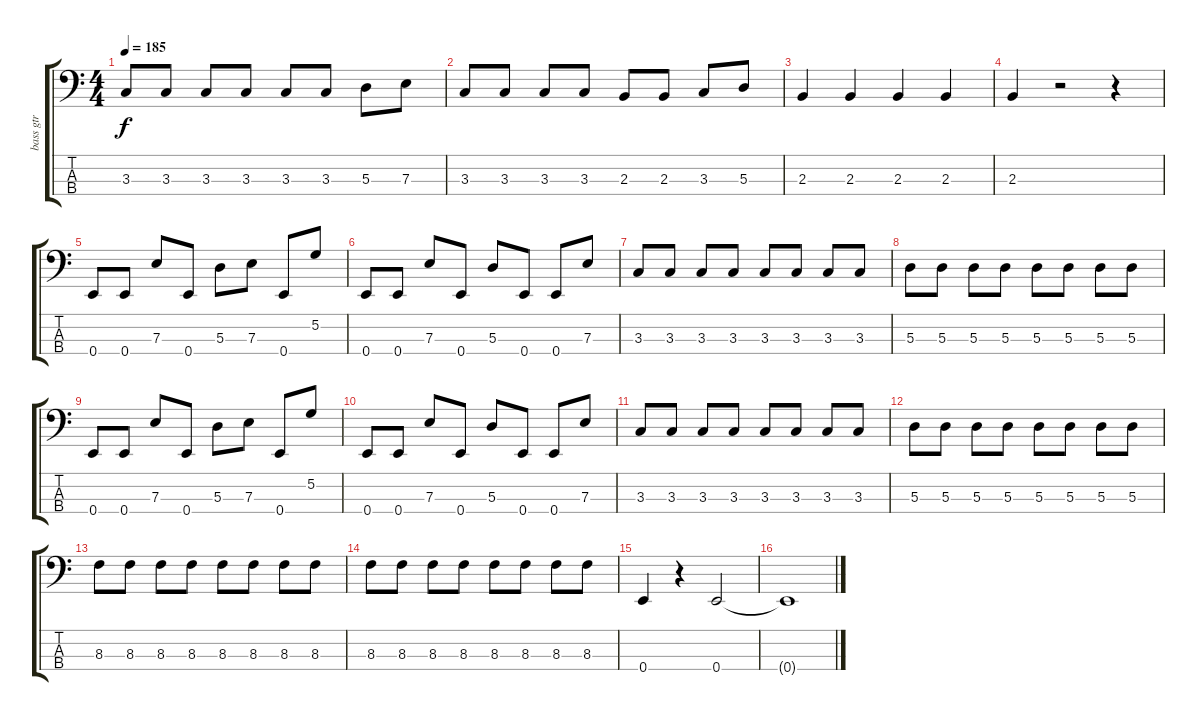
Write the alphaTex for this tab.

\track ("bass gtr" "bass gtr") {instrument electricbasspick}
\staff {score tabs}
\tuning (G2 D2 A1 E1) {hide}
\ts (4 4)
\tempo 185
\clef f4
\ks c
3.3.8{dy f} 3.3.8 3.3.8 3.3.8 3.3.8 3.3.8 5.3.8 7.3.8 |
3.3.8 3.3.8 3.3.8 3.3.8 2.3.8 2.3.8 3.3.8 5.3.8 |
2.3.4 2.3.4 2.3.4 2.3.4 |
2.3.4 r.2 r.4 |
0.4.8 0.4.8 7.3.8 0.4.8 5.3.8 7.3.8 0.4.8 5.2.8 |
0.4.8 0.4.8 7.3.8 0.4.8 5.3.8 0.4.8 0.4.8 7.3.8 |
3.3.8 3.3.8 3.3.8 3.3.8 3.3.8 3.3.8 3.3.8 3.3.8 |
5.3.8 5.3.8 5.3.8 5.3.8 5.3.8 5.3.8 5.3.8 5.3.8 |
0.4.8 0.4.8 7.3.8 0.4.8 5.3.8 7.3.8 0.4.8 5.2.8 |
0.4.8 0.4.8 7.3.8 0.4.8 5.3.8 0.4.8 0.4.8 7.3.8 |
3.3.8 3.3.8 3.3.8 3.3.8 3.3.8 3.3.8 3.3.8 3.3.8 |
5.3.8 5.3.8 5.3.8 5.3.8 5.3.8 5.3.8 5.3.8 5.3.8 |
8.3.8 8.3.8 8.3.8 8.3.8 8.3.8 8.3.8 8.3.8 8.3.8 |
8.3.8 8.3.8 8.3.8 8.3.8 8.3.8 8.3.8 8.3.8 8.3.8 |
0.4.4 r.4 0.4.2 |
0.4{t}.1
